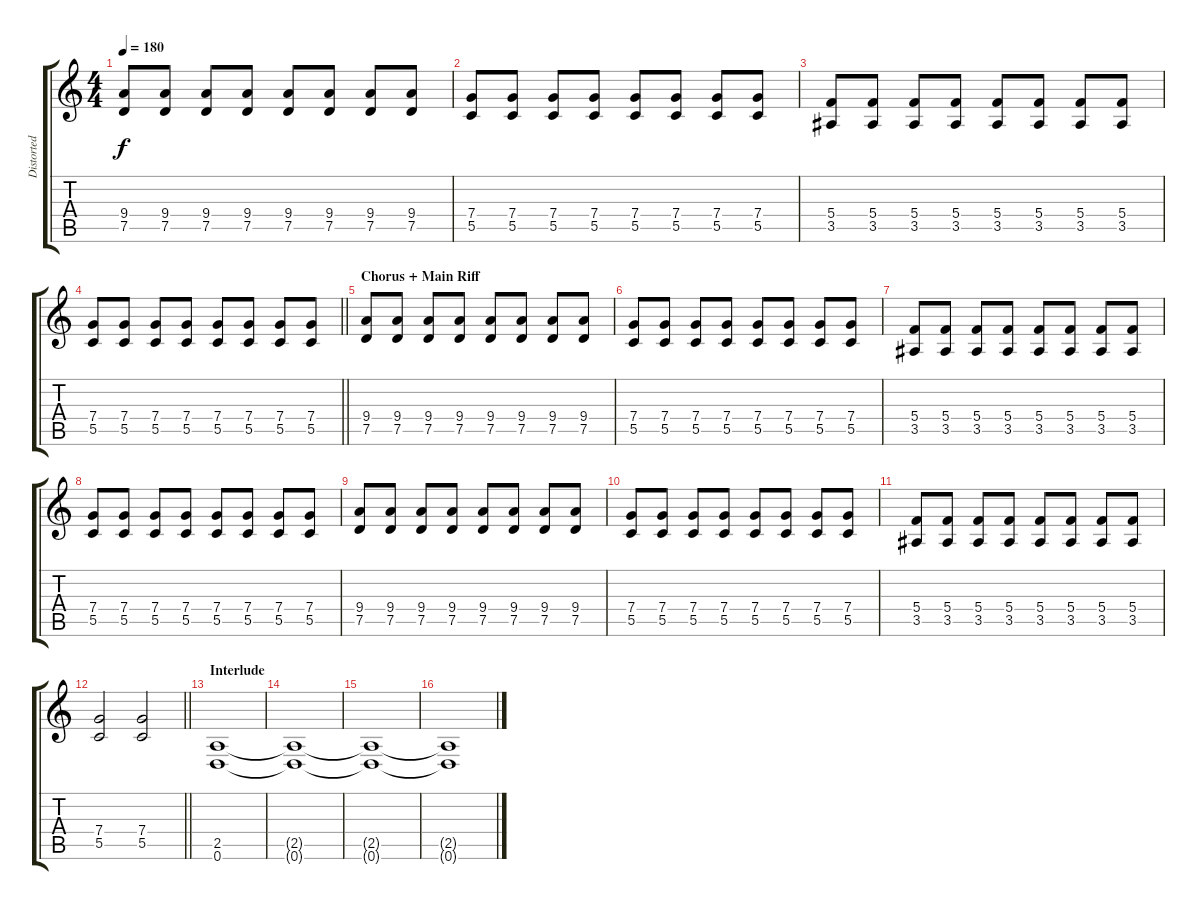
\track ("Distorted I" "Distorted ") {instrument distortionguitar}
\staff {score tabs}
\tuning (D4 A3 F3 C3 G2 D2) {hide}
\ts (4 4)
\tempo 180
\clef g2
\ks c
(9.4 7.5).8{dy f} (9.4 7.5).8 (9.4 7.5).8 (9.4 7.5).8 (9.4 7.5).8 (9.4 7.5).8 (9.4 7.5).8 (9.4 7.5).8 |
(7.4 5.5).8 (7.4 5.5).8 (7.4 5.5).8 (7.4 5.5).8 (7.4 5.5).8 (7.4 5.5).8 (7.4 5.5).8 (7.4 5.5).8 |
(5.4 3.5).8 (5.4 3.5).8 (5.4 3.5).8 (5.4 3.5).8 (5.4 3.5).8 (5.4 3.5).8 (5.4 3.5).8 (5.4 3.5).8 |
\barLineRight lightlight
(7.4 5.5).8 (7.4 5.5).8 (7.4 5.5).8 (7.4 5.5).8 (7.4 5.5).8 (7.4 5.5).8 (7.4 5.5).8 (7.4 5.5).8 |
\section ("" "Chorus + Main Riff")
(9.4 7.5).8 (9.4 7.5).8 (9.4 7.5).8 (9.4 7.5).8 (9.4 7.5).8 (9.4 7.5).8 (9.4 7.5).8 (9.4 7.5).8 |
(7.4 5.5).8 (7.4 5.5).8 (7.4 5.5).8 (7.4 5.5).8 (7.4 5.5).8 (7.4 5.5).8 (7.4 5.5).8 (7.4 5.5).8 |
(5.4 3.5).8 (5.4 3.5).8 (5.4 3.5).8 (5.4 3.5).8 (5.4 3.5).8 (5.4 3.5).8 (5.4 3.5).8 (5.4 3.5).8 |
(7.4 5.5).8 (7.4 5.5).8 (7.4 5.5).8 (7.4 5.5).8 (7.4 5.5).8 (7.4 5.5).8 (7.4 5.5).8 (7.4 5.5).8 |
(9.4 7.5).8 (9.4 7.5).8 (9.4 7.5).8 (9.4 7.5).8 (9.4 7.5).8 (9.4 7.5).8 (9.4 7.5).8 (9.4 7.5).8 |
(7.4 5.5).8 (7.4 5.5).8 (7.4 5.5).8 (7.4 5.5).8 (7.4 5.5).8 (7.4 5.5).8 (7.4 5.5).8 (7.4 5.5).8 |
(5.4 3.5).8 (5.4 3.5).8 (5.4 3.5).8 (5.4 3.5).8 (5.4 3.5).8 (5.4 3.5).8 (5.4 3.5).8 (5.4 3.5).8 |
\barLineRight lightlight
(7.4 5.5).2 (7.4 5.5).2 |
\section ("" "Interlude")
(2.5 0.6).1 |
(2.5{t} 0.6{t}).1 |
(2.5{t} 0.6{t}).1 |
(2.5{t} 0.6{t}).1
